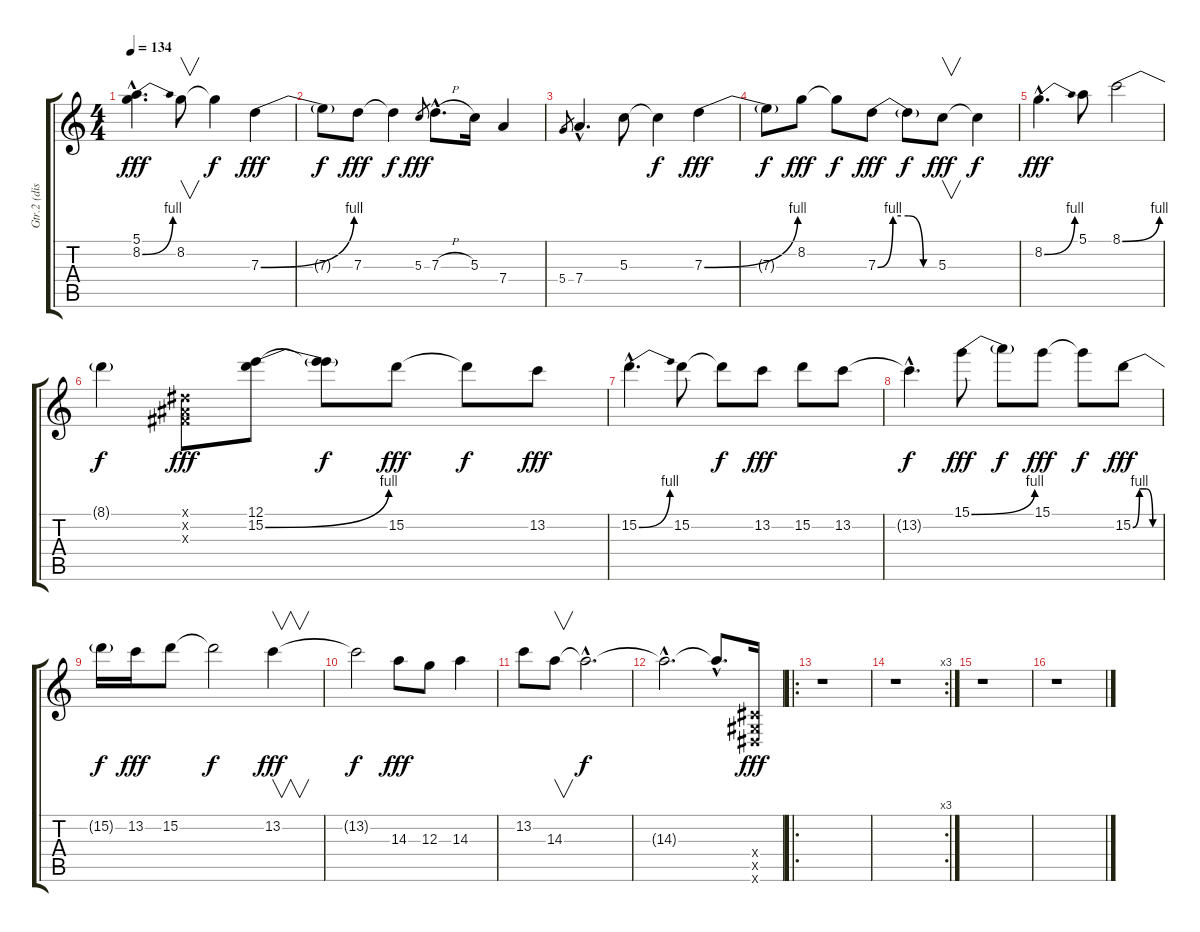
\track ("Gtr.2 (disto.)" "Gtr.2 (dis") {instrument distortionguitar}
\staff {score tabs}
\tuning (E4 B3 G3 D3 A2 E2) {hide}
\ts (4 4)
\tempo 134
\clef g2
\ks c
(5.1{hac} 8.2{be (bend 0 0 60 4) hac}).4{d dy fff} 8.2.8{v} 8.2{t}.4{dy f} 7.3{be (bend 0 0 60 4)}.4{dy fff} |
7.3{t}.8{dy f} 7.3.8{dy fff} 7.3{t}.4{dy f} 5.3.8{gr dy fff} 7.3{h hac}.8{d} 5.3.16 7.4.4 |
5.4.8{gr} 7.4{hac}.4{d} 5.3.8 5.3{t}.4{dy f} 7.3{be (bend 0 0 60 4)}.4{dy fff} |
7.3{t}.8{dy f} 8.2.8{dy fff} 8.2{t}.8{dy f} 7.3{be (custom 0 0 15 4 30 4 45 0 60 0)}.8{dy fff} 7.3{t}.8{dy f} 5.3.8{v dy fff} 5.3{t}.4{dy f} |
8.2{be (bend 0 0 60 4) hac}.4{d dy fff} 5.1.8 8.1{be (bend 0 0 60 4)}.2 |
8.1{t}.4{dy f} (-1.1{x} -1.2{x} -1.3{x}).8{dy fff} (12.1 15.2{be (bend 0 0 60 4)}).8 (12.1{t} 15.2{t}).8{dy f} 15.2.8{dy fff} 15.2{t}.8{dy f} 13.2.8{dy fff} |
15.2{be (bend 0 0 60 4) hac}.4{d} 15.2.8 15.2{t}.8{dy f} 13.2.8{dy fff} 15.2.8 13.2.8 |
13.2{hac t}.4{d dy f} 15.1{be (bend 0 0 60 4)}.8{dy fff} 15.1{t}.8{dy f} 15.1.8{dy fff} 15.1{t}.8{dy f} 15.2{be (custom 0 0 15 4 30 4 45 0 60 0)}.8{dy fff} |
15.2{t}.16{dy f} 13.2.16{dy fff} 15.2.8 15.2{t}.2{dy f} 13.2.4{v dy fff} |
13.2{t}.2{dy f} 14.3.8{dy fff} 12.3.8 14.3.4 |
13.2.8 14.3.8{v} 14.3{hac t}.2{d dy f} |
14.3{hac t}.2{d} 14.3{hac t}.8{d} (-1.4{x} -1.5{x} -1.6{x}).16{dy fff} |
\ro
r.1 |
\rc 3
r.1 |
r.1 |
r.1
